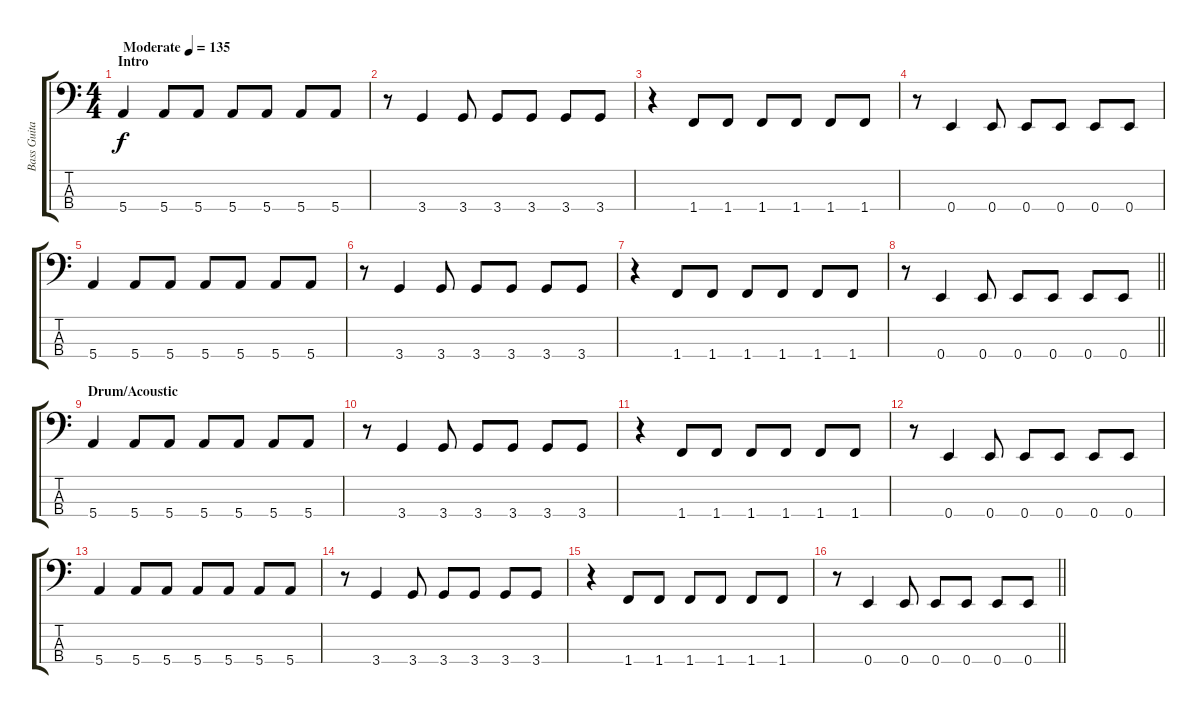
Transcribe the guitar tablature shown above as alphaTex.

\track ("Bass Guitar" "Bass Guita") {instrument electricbassfinger}
\staff {score tabs}
\tuning (G2 D2 A1 E1) {hide}
\ts (4 4)
\section ("" "Intro")
\tempo (135 "Moderate")
\clef f4
\ks c
5.4.4{dy f instrument electricbassfinger} 5.4.8 5.4.8 5.4.8 5.4.8 5.4.8 5.4.8 |
r.8 3.4.4 3.4.8 3.4.8 3.4.8 3.4.8 3.4.8 |
r.4 1.4.8 1.4.8 1.4.8 1.4.8 1.4.8 1.4.8 |
r.8 0.4.4 0.4.8 0.4.8 0.4.8 0.4.8 0.4.8 |
5.4.4 5.4.8 5.4.8 5.4.8 5.4.8 5.4.8 5.4.8 |
r.8 3.4.4 3.4.8 3.4.8 3.4.8 3.4.8 3.4.8 |
r.4 1.4.8 1.4.8 1.4.8 1.4.8 1.4.8 1.4.8 |
\barLineRight lightlight
r.8 0.4.4 0.4.8 0.4.8 0.4.8 0.4.8 0.4.8 |
\section ("" "Drum/Acoustic")
5.4.4 5.4.8 5.4.8 5.4.8 5.4.8 5.4.8 5.4.8 |
r.8 3.4.4 3.4.8 3.4.8 3.4.8 3.4.8 3.4.8 |
r.4 1.4.8 1.4.8 1.4.8 1.4.8 1.4.8 1.4.8 |
r.8 0.4.4 0.4.8 0.4.8 0.4.8 0.4.8 0.4.8 |
5.4.4 5.4.8 5.4.8 5.4.8 5.4.8 5.4.8 5.4.8 |
r.8 3.4.4 3.4.8 3.4.8 3.4.8 3.4.8 3.4.8 |
r.4 1.4.8 1.4.8 1.4.8 1.4.8 1.4.8 1.4.8 |
\barLineRight lightlight
r.8 0.4.4 0.4.8 0.4.8 0.4.8 0.4.8 0.4.8
